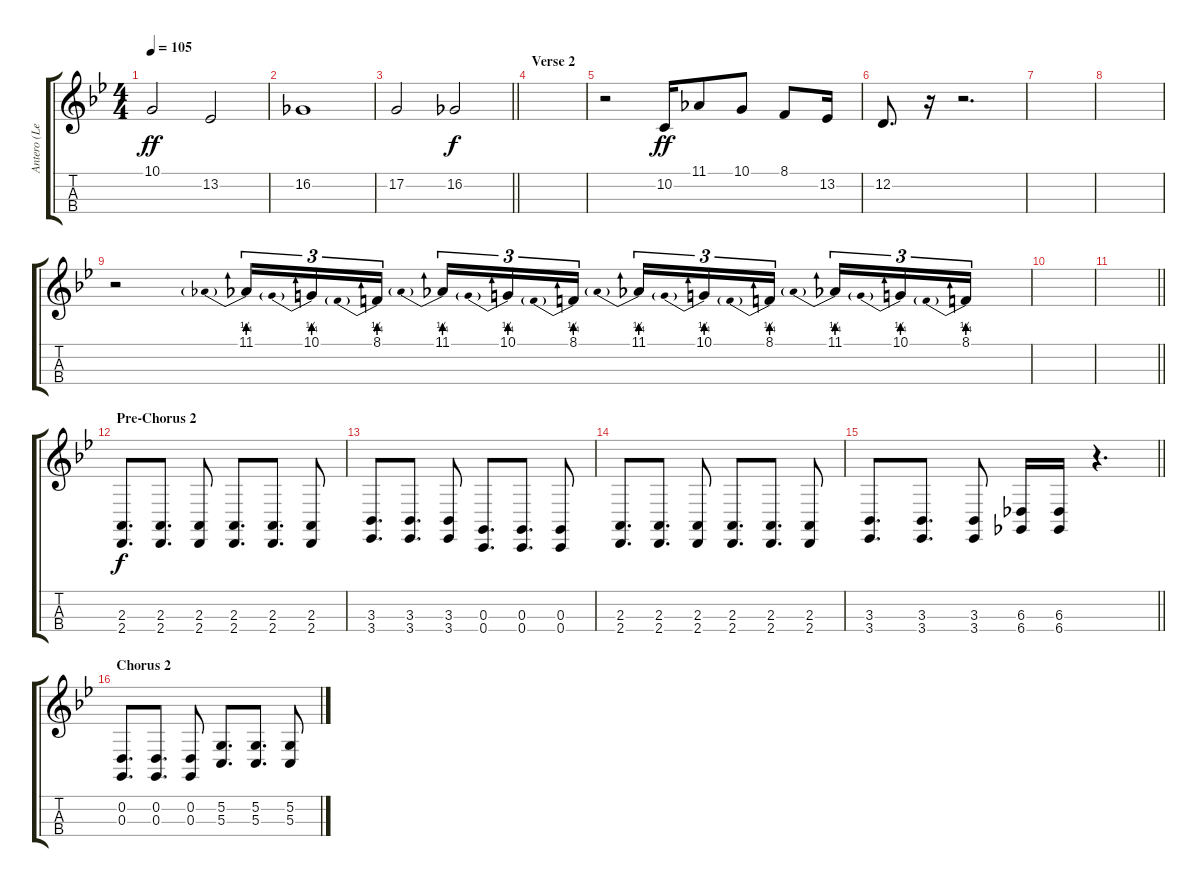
\track ("Antero (Lead 2)" "Antero (Le") {instrument cello}
\staff {score tabs}
\tuning (A3 D3 G2 C2) {hide}
\ts (4 4)
\tempo 105
\clef g2
\ks bb
10.1.2{dy ff} 13.2.2 |
16.2.1 |
\barLineRight lightlight
17.2.2 16.2.2{dy f} |
\section ("" "Verse 2")
|
r.2 10.2.16{dy ff} 11.1.8 10.1.8 8.1.8 13.2.16 |
12.2.8{d} r.16 r.2{d} |
|
|
r.2 11.1{be (prebend 0 1 60 1)}.16{tu (3 2)} 10.1{be (prebend 0 1 60 1)}.16{tu (3 2)} 8.1{be (prebend 0 1 60 1)}.16{tu (3 2)} 11.1{be (prebend 0 1 60 1)}.16{tu (3 2)} 10.1{be (prebend 0 1 60 1)}.16{tu (3 2)} 8.1{be (prebend 0 1 60 1)}.16{tu (3 2)} 11.1{be (prebend 0 1 60 1)}.16{tu (3 2)} 10.1{be (prebend 0 1 60 1)}.16{tu (3 2)} 8.1{be (prebend 0 1 60 1)}.16{tu (3 2)} 11.1{be (prebend 0 1 60 1)}.16{tu (3 2)} 10.1{be (prebend 0 1 60 1)}.16{tu (3 2)} 8.1{be (prebend 0 1 60 1)}.16{tu (3 2)} |
|
\barLineRight lightlight
|
\section ("" "Pre-Chorus 2")
(2.3 2.4).8{d dy f volume 16 instrument distortionguitar} (2.3 2.4).8{d} (2.3 2.4).8 (2.3 2.4).8{d} (2.3 2.4).8{d} (2.3 2.4).8 |
(3.3 3.4).8{d} (3.3 3.4).8{d} (3.3 3.4).8 (0.3 0.4).8{d} (0.3 0.4).8{d} (0.3 0.4).8 |
(2.3 2.4).8{d} (2.3 2.4).8{d} (2.3 2.4).8 (2.3 2.4).8{d} (2.3 2.4).8{d} (2.3 2.4).8 |
\barLineRight lightlight
(3.3 3.4).8{d} (3.3 3.4).8{d} (3.3 3.4).8 (6.3 6.4).16 (6.3 6.4).16 r.4{d} |
\section ("" "Chorus 2")
(0.2 0.3).8{d} (0.2 0.3).8{d} (0.2 0.3).8 (5.2 5.3).8{d} (5.2 5.3).8{d} (5.2 5.3).8
